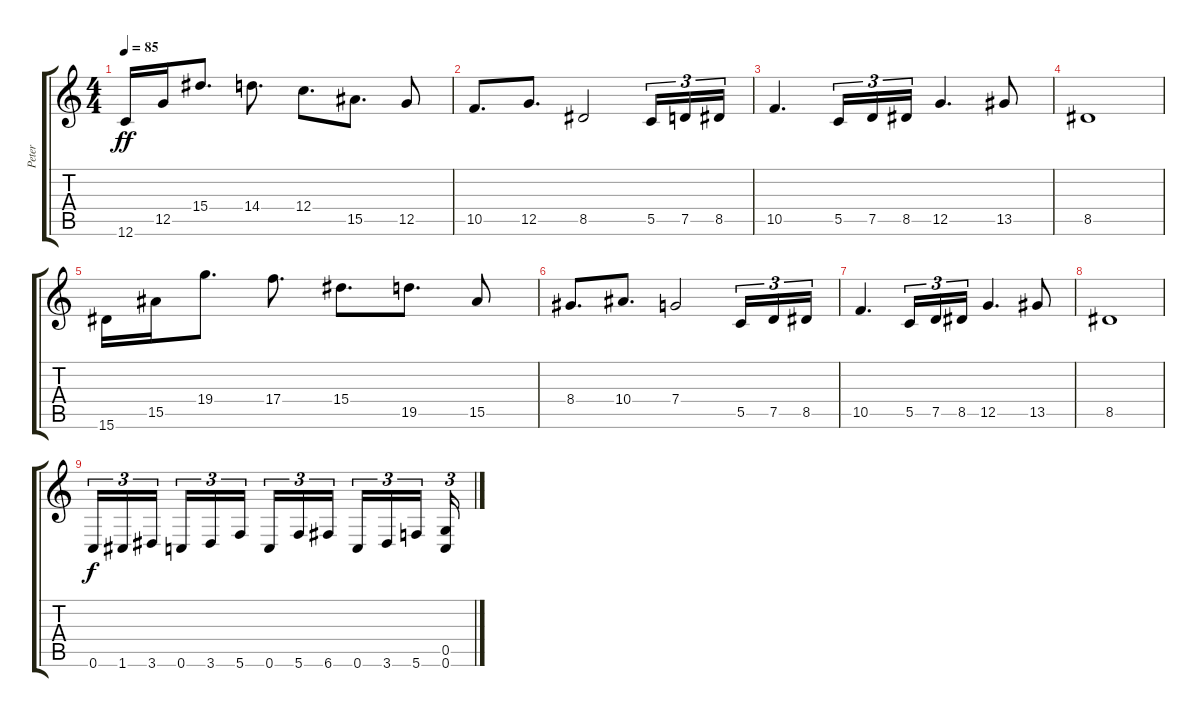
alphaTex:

\track ("Peter" "Peter") {instrument distortionguitar}
\staff {score tabs}
\tuning (D4 A3 F3 C3 G2 C2) {hide}
\ts (4 4)
\tempo 85
\clef g2
\ks c
12.6.16{dy ff} 12.5.16 15.4.8{d} 14.4.8{d} 12.4.8{d} 15.5.8{d} 12.5.8 |
10.5.8{d} 12.5.8{d} 8.5.2 5.5.16{tu (3 2)} 7.5.16{tu (3 2)} 8.5.16{tu (3 2)} |
10.5.4{d} 5.5.16{tu (3 2)} 7.5.16{tu (3 2)} 8.5.16{tu (3 2)} 12.5.4{d} 13.5.8 |
8.5.1 |
15.6.16 15.5.16 19.4.8{d} 17.4.8{d} 15.4.8{d} 19.5.8{d} 15.5.8 |
8.4.8{d} 10.4.8{d} 7.4.2 5.5.16{tu (3 2)} 7.5.16{tu (3 2)} 8.5.16{tu (3 2)} |
10.5.4{d} 5.5.16{tu (3 2)} 7.5.16{tu (3 2)} 8.5.16{tu (3 2)} 12.5.4{d} 13.5.8 |
8.5.1 |
0.6.16{tu (3 2) dy f} 1.6.16{tu (3 2)} 3.6.16{tu (3 2) beam splitsecondary} 0.6.16{tu (3 2)} 3.6.16{tu (3 2)} 5.6.16{tu (3 2)} 0.6.16{tu (3 2)} 5.6.16{tu (3 2)} 6.6.16{tu (3 2) beam splitsecondary} 0.6.16{tu (3 2)} 3.6.16{tu (3 2)} 5.6.16{tu (3 2)} (0.5 0.6).16{tu (3 2)}
